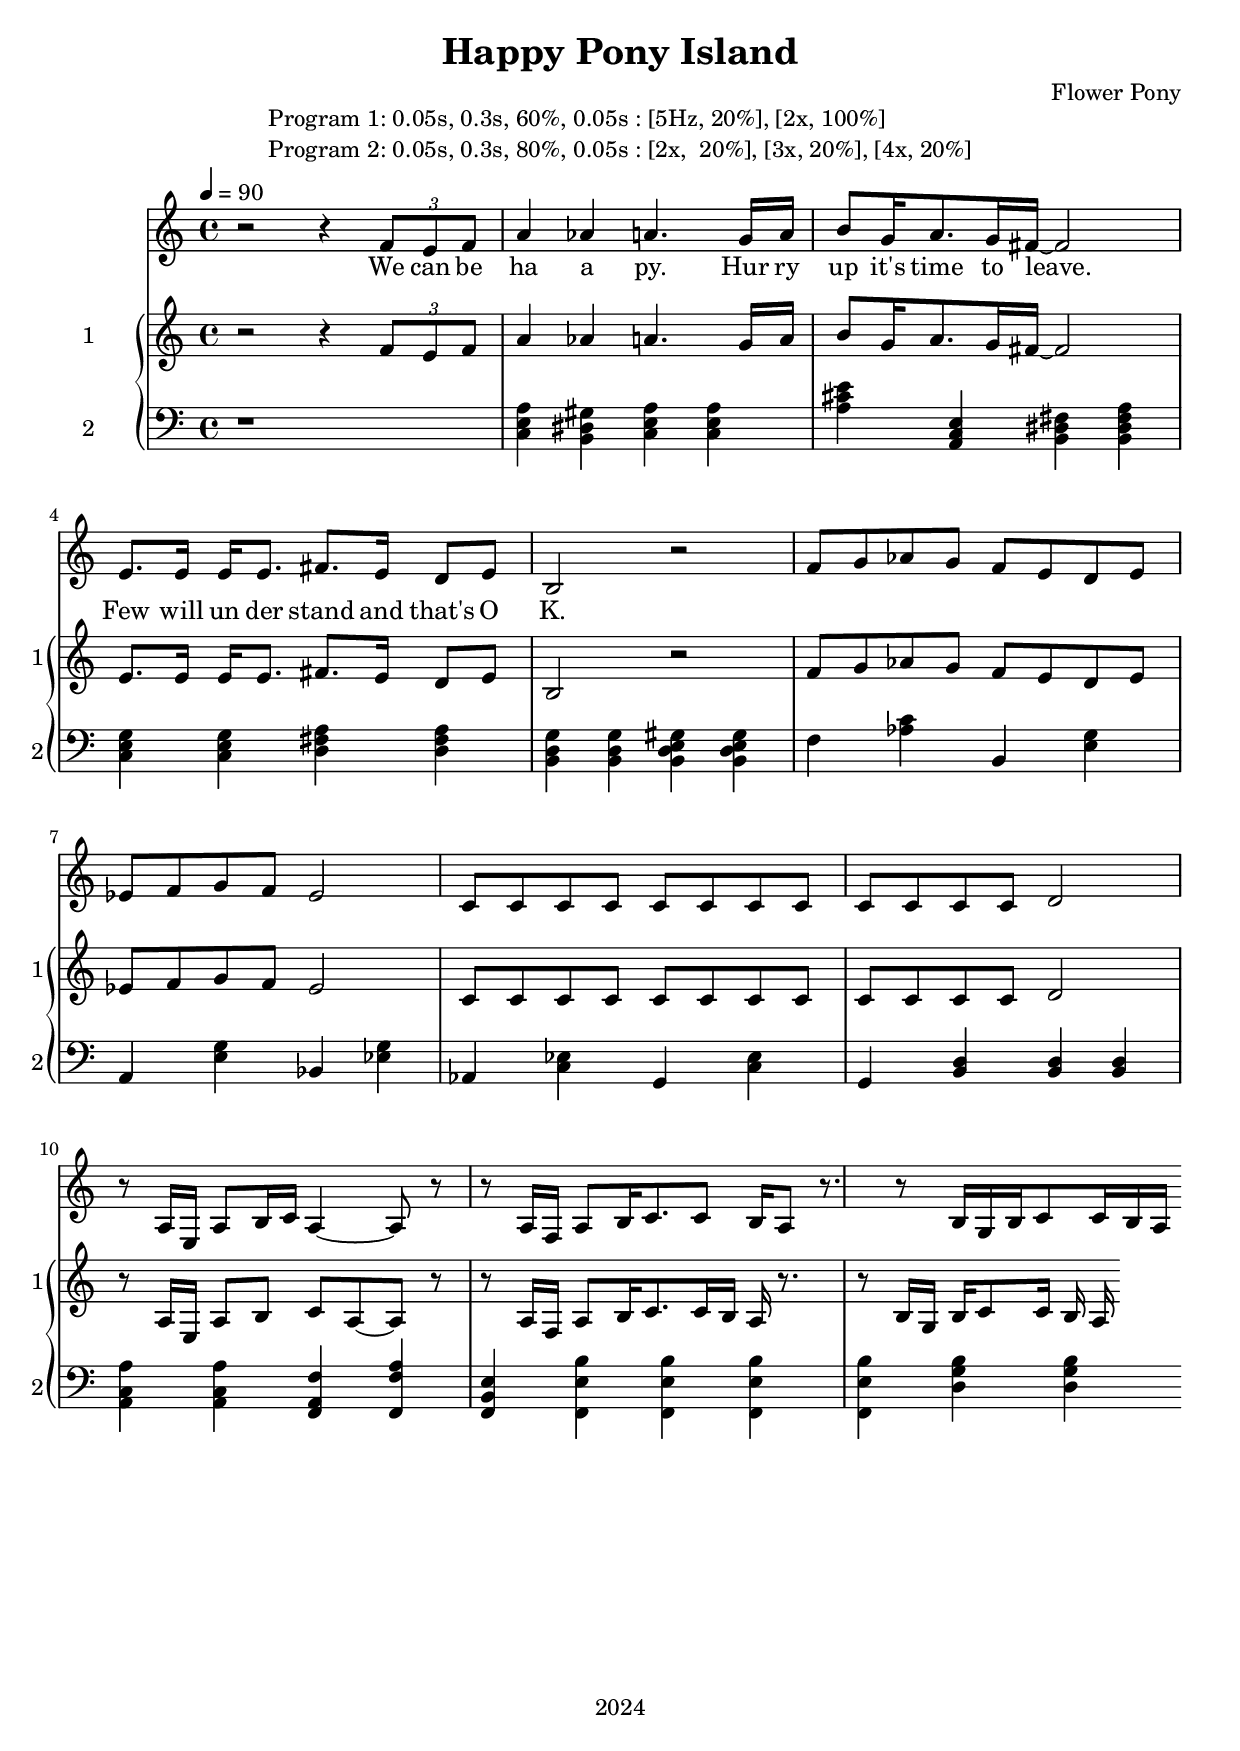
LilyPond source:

\version "2.21.0"

\header {
 date = "2024"
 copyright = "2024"
 title = "Happy Pony Island"
 composer = "Flower Pony"
}


\book {

\markup {
  \fill-line {
    ""
    {
      \column {
        \left-align {
          "Program 1: 0.05s, 0.3s, 60%, 0.05s : [5Hz, 20%], [2x, 100%]"
          "Program 2: 0.05s, 0.3s, 80%, 0.05s : [2x,  20%], [3x, 20%], [4x, 20%]"
        }
      }
    }
    ""
  }
}

  \score {
  <<
    \new Staff = "singer" <<
      \new Voice = "vocal" { \time 4/4

 % Starting with rests to come in on the fourth count
  r2 r4 
  \tuplet 3/2 { f'8 e'8 f'8 } % Triplet starting on the fourth count
  a'4 aes'4 a'4.
                     g'16 a'16 b'8 g'16 a'8. g'16 fis'16~ fis'2

                     e'8. e'16 e'16 e'8. fis'8. e'16 d'8 e'8 b2 r2

                    f'8 g' aes' g' f' e' d' e' ees' f' g' f' ees'2  c'8 c'8 c'8 c'8 c'8 c'8 c'8 c'8 c'8 c'8 c'8 c'8 d'2 
                    r8 a16 e16 a8 b16 c'16 a4~ a8 r8 r8 a16 f16 a8 b16 c'8. c'8 b16 a8 r8.
                    r8 b16 g16 b16 c'8 c'16 b16 a16 

                       }
      \addlyrics { 

                    We can be ha a py.
                    Hur ry up it's time to leave.
                    Few will un der stand and that's O K. 
                    }
                            
    >>
\new PianoStaff = "piano" <<
      \new Staff = "upper" \with {
  instrumentName = "1"
  shortInstrumentName = "1"
}
{
        \set Staff.midiInstrument = "acoustic grand"
        \tempo 4 = 90 % This sets the quarter note (crotchet) to 120 BPM

       \clef treble 
        \time 4/4 


                                        {
 % Starting with rests to come in on the fourth count
  r2 r4 
  \tuplet 3/2 { f'8 e'8 f'8 } % Triplet starting on the fourth count
  a'4 aes'4 a'4.
                     g'16 a'16 b'8 g'16 a'8. g'16 fis'16~ fis'2

                     e'8. e'16 e'16 e'8. fis'8. e'16 d'8 e'8 b2 r2

                    f'8 g' aes' g' f' e' d' e' ees' f' g' f' ees'2  c'8 c'8 c'8 c'8 c'8 c'8 c'8 c'8 c'8 c'8 c'8 c'8 d'2 
                    r8 a16 e16 a8 b8 c'8 a8~ a8 r8 r8 a16 f16 a8 b16 c'8. c'16 b16 a r8.
                    r8 b16 g16 b16 c'8 c'16 b16 a16 

                       }


 
}
      
      \new Staff = "lower" 
\with {
  instrumentName = "2"
  shortInstrumentName = "2"
} { 
        \set Staff.midiInstrument = "bright acoustic"
        \tempo 4 = 90 % This sets the quarter note (crotchet) to 120 BPM

        \clef bass 
        \time 4/4 
       { r1 <c e a>4 <b, dis gis> <c e a> <c e a> <a cis' e'> <a, c e> <b, dis fis> <b, dis fis a> <c e g> <c e g> <d fis a> <d fis a> <b, d g> <b, d g> <b, d e gis> <b, d e gis> 
         <f> <aes c'> <b,> <e g> <a,> <e g> <bes,> <ees g> <aes,> <c ees> <g,> <c ees> <g,> <b, d> <b, d> <b, d>
         <a, c a> <a, c a> <f, a, f> <f, a f> <f, b, e> <f, b e><f, b e><f, b e><f, b e> <g b d> <g b d> } 
      }
    >>


  >>
  \layout { }
  \midi { }
  }
}
